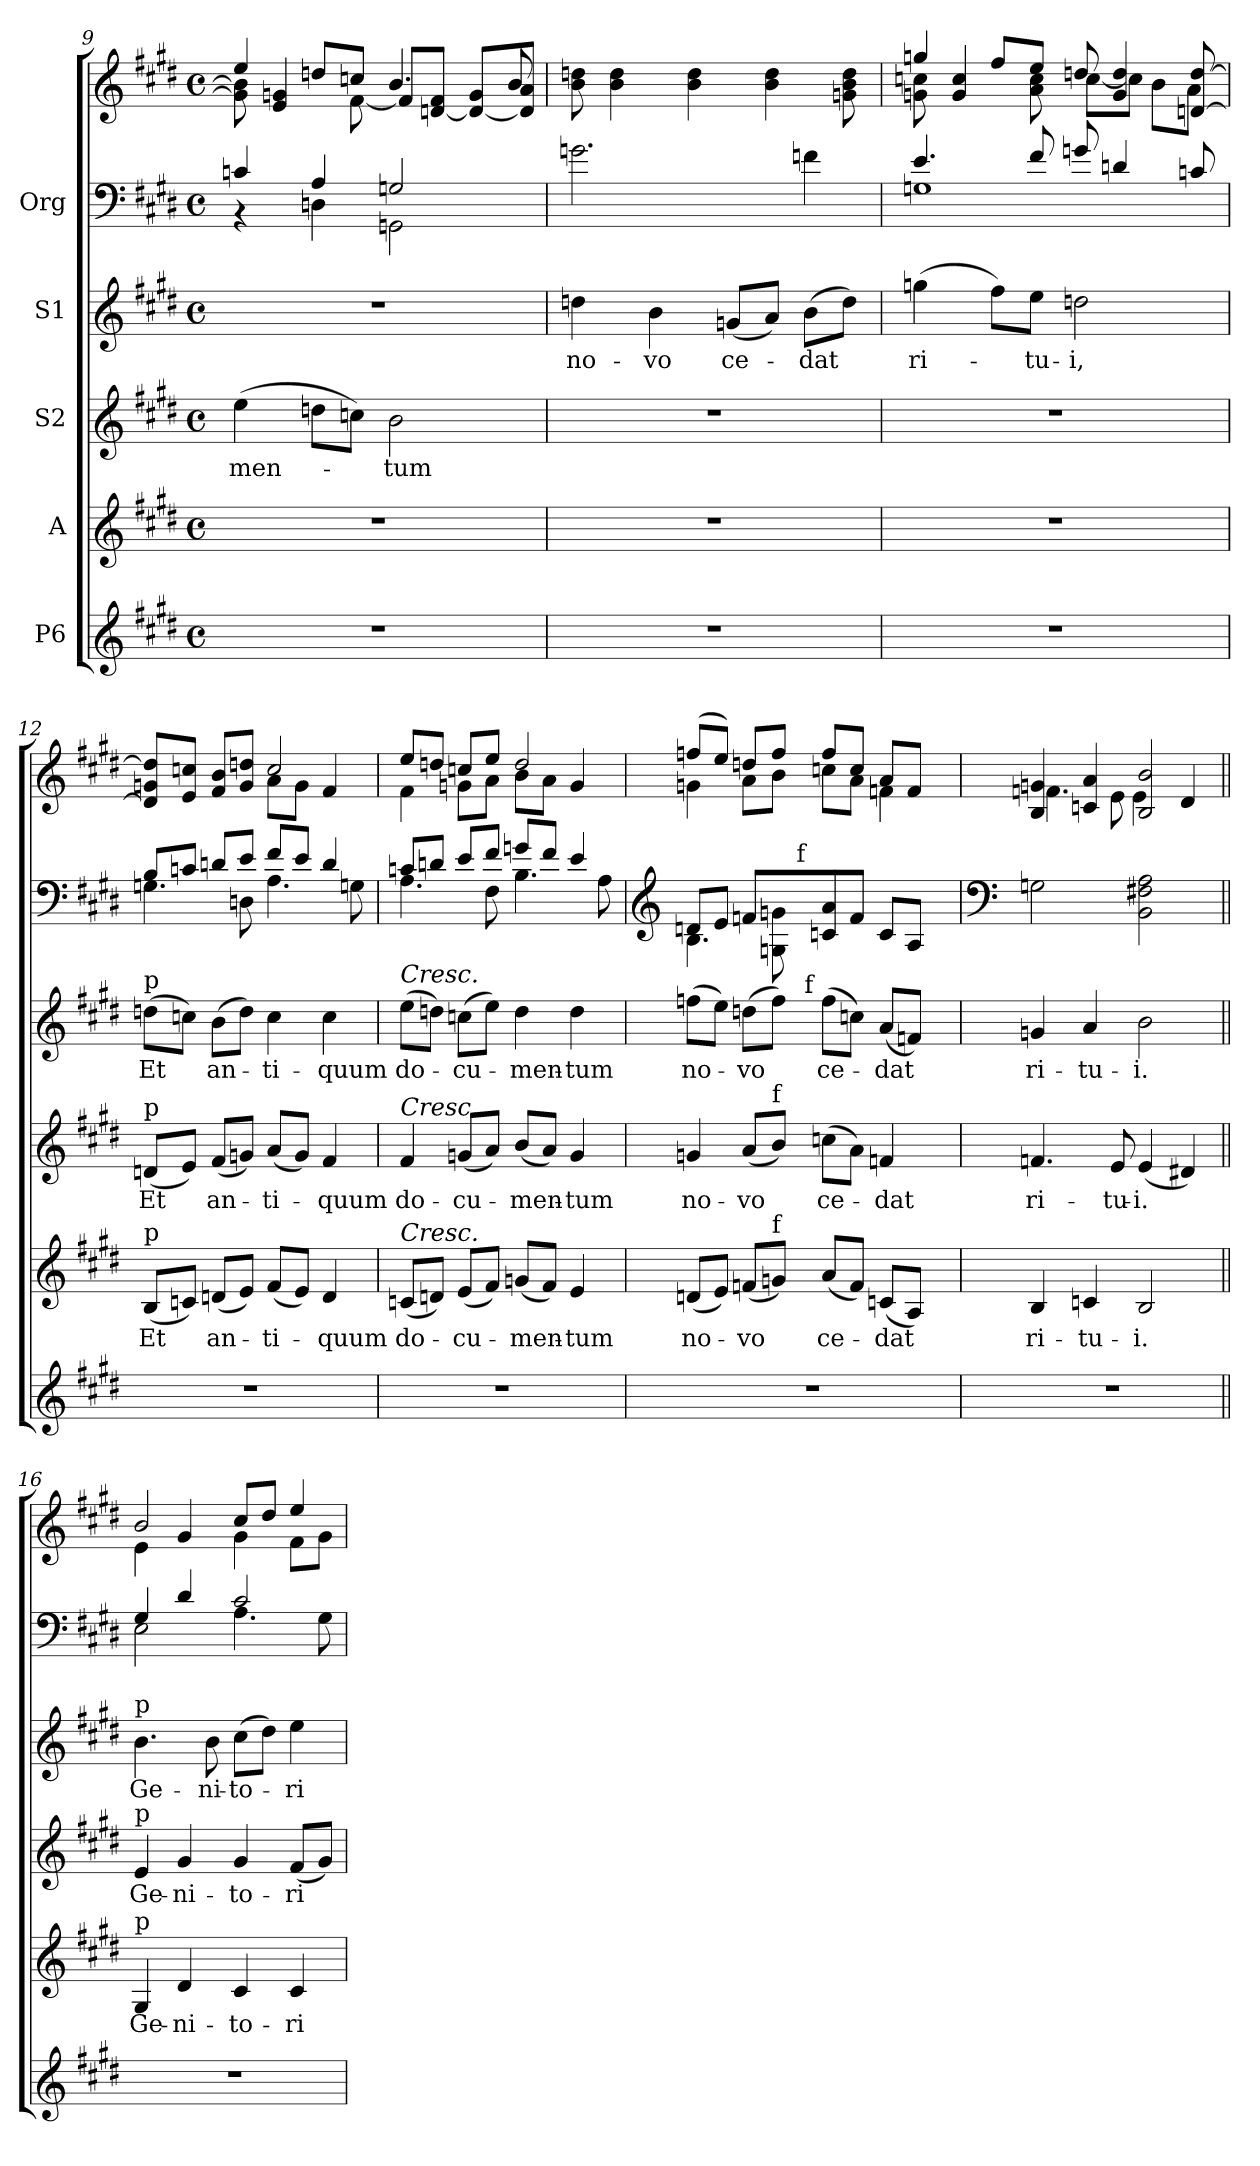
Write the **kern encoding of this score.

**kern	**kern	**text	**kern	**text	**kern	**text	**kern	**kern
*part5	*part4	*part4	*part3	*part3	*part2	*part2	*part1	*part1
*staff6	*staff5	*staff5	*staff4	*staff4	*staff3	*staff3	*staff2	*staff1
*I"P6	*I"A	*	*I"S2	*	*I"S1	*	*I"Org	*
!!LO:PB:g=z
*clefG2	*clefG2	*	*clefG2	*	*clefG2	*	*clefF4	*clefG2
*k[f#c#g#d#]	*k[f#c#g#d#]	*	*k[f#c#g#d#]	*	*k[f#c#g#d#]	*	*k[f#c#g#d#]	*k[f#c#g#d#]
*E:	*E:	*	*E:	*	*E:	*	*E:	*E:
*M4/4	*M4/4	*	*M4/4	*	*M4/4	*	*M4/4	*M4/4
*met(c)	*met(c)	*	*met(c)	*	*met(c)	*	*met(c)	*met(c)
=9	=9	=9	=9	=9	=9	=9	=9	=9
!	!	!	!	!LO:LY:b:color=#000000	!	!	!	!
*	*	*	*	*	*	*	*^	*^
1r	1r	.	(4eei\	-men-	1r	.	4cni/	4r	4eei/	8gni\] 8bi]
.	.	.	.	.	.	.	.	.	.	4ei/ 4gni
.	.	.	8ddni\L	.	.	.	4Ai/	4Dni\	8ddni/L	.
.	.	.	8ccni\J)	.	.	.	.	.	8ccni/J	[8f#i\
!	!	!	!	!LO:LY:b:color=#000000	!	!	!	!	!	!
.	.	.	2bi\	-tum	.	.	2Gni/	2GGni\	4.bi/	8f#i/L]
.	.	.	.	.	.	.	.	.	.	[8dni/ 8f#i/J
.	.	.	.	.	.	.	.	.	.	8di_/ 8gi/L
.	.	.	.	.	.	.	.	.	8bi/	8di]/ 8ai/J
*	*	*	*	*	*	*	*v	*v	*	*
*	*	*	*	*	*	*	*	*v	*v
=10	=10	=10	=10	=10	=10	=10	=10	=10
*	*	*	*	*	*	*	*	*^
!	!	!	!	!	!	!LO:LY:b:color=#000000	!	!	!
*	*	*	*	*	*	*	*	*v	*v
1r	1r	.	1r	.	4ddni\	no-	2.gni\	8bi\ 8ddni
.	.	.	.	.	.	.	.	4bi\ 4ddi
!	!	!	!	!	!	!LO:LY:b:color=#000000	!	!
.	.	.	.	.	4bi\	-vo	.	.
.	.	.	.	.	.	.	.	4bi\ 4ddi
!	!	!	!	!	!	!LO:LY:b:color=#000000	!	!
.	.	.	.	.	(8gni/L	ce-	.	.
.	.	.	.	.	8ai/J)	.	.	4bi\ 4ddi
!	!	!	!	!	!	!LO:LY:b:color=#000000	!	!
.	.	.	.	.	(8bi\L	-dat	4fni\	.
.	.	.	.	.	8ddi\J)	.	.	8gni\ 8bi 8ddi
=11	=11	=11	=11	=11	=11	=11	=11	=11
!	!	!	!	!	!	!LO:LY:b:color=#000000	!	!
*	*	*	*	*	*	*	*^	*^
1r	1r	.	1r	.	(4ggni\	ri-	4.ei/	1Gni	4ggni/	8gni\ 8ccni
.	.	.	.	.	.	.	.	.	.	4gi/ 4cci
.	.	.	.	.	8ff#i\L)	.	.	.	8ff#i/L	.
!	!	!	!	!	!	!LO:LY:b:color=#000000	!	!	!	!
.	.	.	.	.	8eei\J	-tu-	8f#i/	.	8eei/J	8ai\ 8cci
!	!	!	!	!	!	!LO:LY:b:color=#000000	!	!	!	!
.	.	.	.	.	2ddni\	-i,	8gni/	.	8ddni/	[8cci\L
.	.	.	.	.	.	.	4dni/	.	4gi/ 4ddi	8cci\J]
.	.	.	.	.	.	.	.	.	.	8bi\L
.	.	.	.	.	.	.	8cni/	.	[8dni/ [8ddi	8ai\J
=12	=12	=12	=12	=12	=12	=12	=12	=12	=12	=12
!	!	!LO:LY:b:color=#000000	!	!	!	!	!	!	!	!
!	!	!	!	!LO:LY:b:color=#000000	!	!	!	!	!	!
!	!	!	!	!	!LO:TX:a:t=p	!	!	!	!	!
!	!	!	!LO:TX:a:t=p	!	!	!	!	!	!	!
!	!LO:TX:a:t=p	!	!	!	!	!	!	!	!	!
!	!	!	!	!	!	!LO:LY:b:color=#000000	!	!	!	!
1r	(8Bi/L	Et	(8dni/L	Et	(8ddni\L	Et	8Bi/L	4.Gni\	8di]/ 8gni/ 8ddi]/L	2ryy
.	8cni/J)	.	8ei/J)	.	8ccni\J)	.	8cni/J	.	8ei/ 8ccni/J	.
!	!	!LO:LY:b:color=#000000	!	!	!	!	!	!	!	!
!	!	!	!	!LO:LY:b:color=#000000	!	!	!	!	!	!
!	!	!	!	!	!	!LO:LY:b:color=#000000	!	!	!	!
.	(8dni/L	an-	(8f#i/L	an-	(8bi\L	an-	8dni/L	.	8f#i/ 8bi/L	.
.	8ei/J)	.	8gni/J)	.	8ddi\J)	.	8ei/J	8Dni\	8gi/ 8ddni/J	.
!	!	!LO:LY:b:color=#000000	!	!	!	!	!	!	!	!
!	!	!	!	!LO:LY:b:color=#000000	!	!	!	!	!	!
!	!	!	!	!	!	!LO:LY:b:color=#000000	!	!	!	!
.	(8f#i/L	-ti-	(8ai/L	-ti-	4cci\	-ti-	8f#i/L	4.Ai\	2cci/	8ai\L
.	8ei/J)	.	8gi/J)	.	.	.	8ei/J	.	.	8gi\J
!	!	!LO:LY:b:color=#000000	!	!	!	!	!	!	!	!
!	!	!	!	!LO:LY:b:color=#000000	!	!	!	!	!	!
!	!	!	!	!	!	!LO:LY:b:color=#000000	!	!	!	!
.	4di/	-quum	4f#i/	-quum	4cci\	-quum	4di/	.	.	4f#i/
.	.	.	.	.	.	.	.	8Gni\	.	.
!!LO:LB:g=z	!!
=13	=13	=13	=13	=13	=13	=13	=13	=13	=13	=13
!	!	!LO:LY:b:color=#000000	!	!	!	!	!	!	!	!
!	!	!	!	!LO:LY:b:color=#000000	!	!	!	!	!	!
!	!	!	!	!	!LO:TX:a:i:t=Cresc.	!	!	!	!	!
!	!	!	!LO:TX:a:i:t=Cresc.	!	!	!	!	!	!	!
!	!LO:TX:a:i:t=Cresc.	!	!	!	!	!	!	!	!	!
!	!	!	!	!	!	!LO:LY:b:color=#000000	!	!	!	!
1r	(8cni/L	do-	4f#i/	do-	(8eei\L	do-	8cni/L	4.Ai\	8eei/L	4f#i\
.	8dni/J)	.	.	.	8ddni\J)	.	8dni/J	.	8ddni/J	.
!	!	!LO:LY:b:color=#000000	!	!	!	!	!	!	!	!
!	!	!	!	!LO:LY:b:color=#000000	!	!	!	!	!	!
!	!	!	!	!	!	!LO:LY:b:color=#000000	!	!	!	!
.	(8ei/L	-cu-	(8gni/L	-cu-	(8ccni\L	-cu-	8ei/L	.	8ccni/L	8gni\L
.	8f#i/J)	.	8ai/J)	.	8eei\J)	.	8f#i/J	8F#i\	8eei/J	8ai\J
!	!	!LO:LY:b:color=#000000	!	!	!	!	!	!	!	!
!	!	!	!	!LO:LY:b:color=#000000	!	!	!	!	!	!
!	!	!	!	!	!	!LO:LY:b:color=#000000	!	!	!	!
.	(8gni/L	-men-	(8bi/L	-men-	4ddi\	-men-	8gni/L	4.Bi\	2ddi/	8bi\L
.	8f#i/J)	.	8ai/J)	.	.	.	8f#i/J	.	.	8ai\J
!	!	!LO:LY:b:color=#000000	!	!	!	!	!	!	!	!
!	!	!	!	!LO:LY:b:color=#000000	!	!	!	!	!	!
!	!	!	!	!	!	!LO:LY:b:color=#000000	!	!	!	!
.	4ei/	-tum	4gi/	-tum	4ddi\	-tum	4ei/	.	.	4gi/
.	.	.	.	.	.	.	.	8Ai\	.	.
*	*	*	*	*	*	*	*v	*v	*	*
=14	=14	=14	=14	=14	=14	=14	=14	=14	=14
*	*	*	*	*	*	*	*clefG2	*	*
*	*	*	*	*	*	*	*^	*	*
!	!	!LO:LY:b:color=#000000	!	!	!	!	!	!	!	!
*	*	*	*	*	*	*	*v	*v	*	*
*	*	*	*	*	*	*	*^	*	*
!	!	!	!	!LO:LY:b:color=#000000	!	!	!	!	!	!
*	*	*	*	*	*	*	*v	*v	*	*
*	*	*	*	*	*	*	*^	*	*
!	!	!	!	!	!	!LO:LY:b:color=#000000	!	!	!	!
*	*	*	*	*	*^	*	*	*^	*	*
1r	(8dni/L	no-	4gni/	no-	(8ffni\L	4ryy	no-	8dni/L	4.Bi\	4ryy	(8ffni/L	4gni\
.	8ei/J)	.	.	.	8eei\J)	.	.	8ei/J	.	.	8eei/J)	.
!	!	!LO:LY:b:color=#000000	!	!	!	!	!	!	!	!	!	!
!	!	!	!	!LO:LY:b:color=#000000	!	!	!	!	!	!	!	!
!	!	!	!	!	!	!	!LO:LY:b:color=#000000	!	!	!	!	!
.	(8fni/L	-vo	(8ai/L	-vo	(8ddni\L	8ryy	-vo	8fni/L	.	8ryy	8ddni/L	8ai\L
!	!	!	!LO:TX:a:t=f	!	!	!	!	!	!	!	!	!
!	!LO:TX:a:t=f	!	!	!	!	!	!	!	!	!	!	!
.	8gni/J)	.	8bi/J)	.	8ffi\J)	16ryy	.	4ryy	8Gni\ 8gni	32ryy	8ffi/J	8bi\J
.	.	.	.	.	.	.	.	.	.	64ryy	.	.
.	.	.	.	.	.	.	.	.	.	256..ryy	.	.
!	!	!	!	!	!	!	!	!	!	!LO:TX:a:t=f	!	!
.	.	.	.	.	.	.	.	.	.	2ryy	.	.
.	.	.	.	.	.	512.ryy	.	.	.	.	.	.
!	!	!	!	!	!	!LO:TX:a:t=f	!	!	!	!	!	!
.	.	.	.	.	.	2ryy	.	.	.	.	.	.
!	!	!LO:LY:b:color=#000000	!	!	!	!	!	!	!	!	!	!
!	!	!	!	!LO:LY:b:color=#000000	!	!	!	!	!	!	!	!
!	!	!	!	!	!	!	!LO:LY:b:color=#000000	!	!	!	!	!
.	(8ai/L	ce-	(8ccni\L	ce-	(8ffi\L	.	ce-	.	4cni/ 4ai	.	8ffi/L	8ccni\L
.	8fi/J)	.	8ai\J)	.	8ccni\J)	.	.	8fi/J	.	.	8cci/J	8ai\J
!	!	!LO:LY:b:color=#000000	!	!	!	!	!	!	!	!	!	!
!	!	!	!	!LO:LY:b:color=#000000	!	!	!	!	!	!	!	!
!	!	!	!	!	!	!	!LO:LY:b:color=#000000	!	!	!	!	!
.	(8cni/L	-dat	4fni/	-dat	(8ai/L	.	-dat	8ci/L	4ryy	.	8ai/L	4fni\
.	8Ai/J)	.	.	.	8fni/J)	.	.	8Ai/J	.	.	8fi/J	.
.	.	.	.	.	.	.	.	.	.	16ryy	.	.
.	.	.	.	.	.	32ryy	.	.	.	.	.	.
.	.	.	.	.	.	64ryy	.	.	.	.	.	.
.	.	.	.	.	.	128ryy	.	.	.	.	.	.
.	.	.	.	.	.	.	.	.	.	128ryy	.	.
.	.	.	.	.	.	256ryy	.	.	.	.	.	.
.	.	.	.	.	.	1024ryy	.	.	.	1024ryy	.	.
*	*	*	*	*	*v	*v	*	*	*	*	*	*
*	*	*	*	*	*	*	*v	*v	*v	*	*
=15	=15	=15	=15	=15	=15	=15	=15	=15	=15
*	*	*	*	*	*	*	*clefF4	*	*
*	*	*	*	*	*^	*	*^	*	*
*	*	*	*	*	*	*	*	*	*^	*	*
!	!	!LO:LY:b:color=#000000	!	!	!	!	!	!	!	!	!	!
*	*	*	*	*	*v	*v	*	*	*	*	*	*
*	*	*	*	*	*	*	*v	*v	*v	*	*
*	*	*	*	*	*^	*	*^	*	*
*	*	*	*	*	*	*	*	*	*^	*	*
!	!	!	!	!LO:LY:b:color=#000000	!	!	!	!	!	!	!	!
*	*	*	*	*	*v	*v	*	*	*	*	*	*
*	*	*	*	*	*	*	*v	*v	*v	*	*
*	*	*	*	*	*^	*	*^	*	*
*	*	*	*	*	*	*	*	*	*^	*	*
!	!	!	!	!	!	!	!LO:LY:b:color=#000000	!	!	!	!	!
*	*	*	*	*	*v	*v	*	*	*	*	*	*
*	*	*	*	*	*	*	*v	*v	*v	*	*
1r	4Bi/	ri-	4.fni/	ri-	4gni/	ri-	2Gni\	4Bi/ 4gni	4.fni\
!	!	!LO:LY:b:color=#000000	!	!	!	!	!	!	!
!	!	!	!	!	!	!LO:LY:b:color=#000000	!	!	!
.	4cni/	-tu-	.	.	4ai/	-tu-	.	4cni/ 4ai	.
!	!	!	!	!LO:LY:b:color=#000000	!	!	!	!	!
.	.	.	8ei/	-tu-	.	.	.	.	8ei\
!	!	!LO:LY:b:color=#000000	!	!	!	!	!	!	!
!	!	!	!	!LO:LY:b:color=#000000	!	!	!	!	!
!	!	!	!	!	!	!LO:LY:b:color=#000000	!	!	!
.	2Bi/	-i.	(4ei/	-i.	2bi\	-i.	2BBi\ 2F#Xi 2Ai	2Bi/ 2bi	4ei\
.	.	.	4d#Xi/)	.	.	.	.	.	4d#i/
=16||	=16||	=16||	=16||	=16||	=16||	=16||	=16||	=16||	=16||
!	!	!LO:LY:b:color=#000000	!	!	!	!	!	!	!
!	!	!	!	!LO:LY:b:color=#000000	!	!	!	!	!
!	!	!	!	!	!	!	!LO:TX:a:t=p	!	!
!	!	!	!	!	!LO:TX:a:t=p	!	!	!	!
!	!	!	!LO:TX:a:t=p	!	!	!	!	!	!
!	!LO:TX:a:t=p	!	!	!	!	!	!	!	!
!	!	!	!	!	!	!LO:LY:b:color=#000000	!	!	!
*	*	*	*	*	*	*	*^	*	*
1r	4G#i/	Ge-	4ei/	Ge-	4.bi\	Ge-	4G#i/	2Ei\	2bi/	4ei\
!	!	!LO:LY:b:color=#000000	!	!	!	!	!	!	!	!
!	!	!	!	!LO:LY:b:color=#000000	!	!	!	!	!	!
.	4d#i/	-ni-	4g#i/	-ni-	.	.	4d#i/	.	.	4g#i/
!	!	!	!	!	!	!LO:LY:b:color=#000000	!	!	!	!
.	.	.	.	.	8bi\	-ni-	.	.	.	.
!	!	!LO:LY:b:color=#000000	!	!	!	!	!	!	!	!
!	!	!	!	!LO:LY:b:color=#000000	!	!	!	!	!	!
!	!	!	!	!	!	!LO:LY:b:color=#000000	!	!	!	!
.	4c#i/	-to-	4g#i/	-to-	(8cc#i\L	-to-	2c#i/	4.Ai\	8cc#i/L	4g#i\
.	.	.	.	.	8dd#i\J)	.	.	.	8dd#i/J	.
!	!	!LO:LY:b:color=#000000	!	!	!	!	!	!	!	!
!	!	!	!	!LO:LY:b:color=#000000	!	!	!	!	!	!
!	!	!	!	!	!	!LO:LY:b:color=#000000	!	!	!	!
.	4c#i/	-ri	(8f#i/L	-ri	4eei\	-ri	.	.	4eei/	8f#i\L
.	.	.	8g#i/J)	.	.	.	.	8G#i\	.	8g#i\J
*	*	*	*	*	*	*	*v	*v	*	*
*	*	*	*	*	*	*	*	*v	*v
=	=	=	=	=	=	=	=	=
*-	*-	*-	*-	*-	*-	*-	*-	*-
